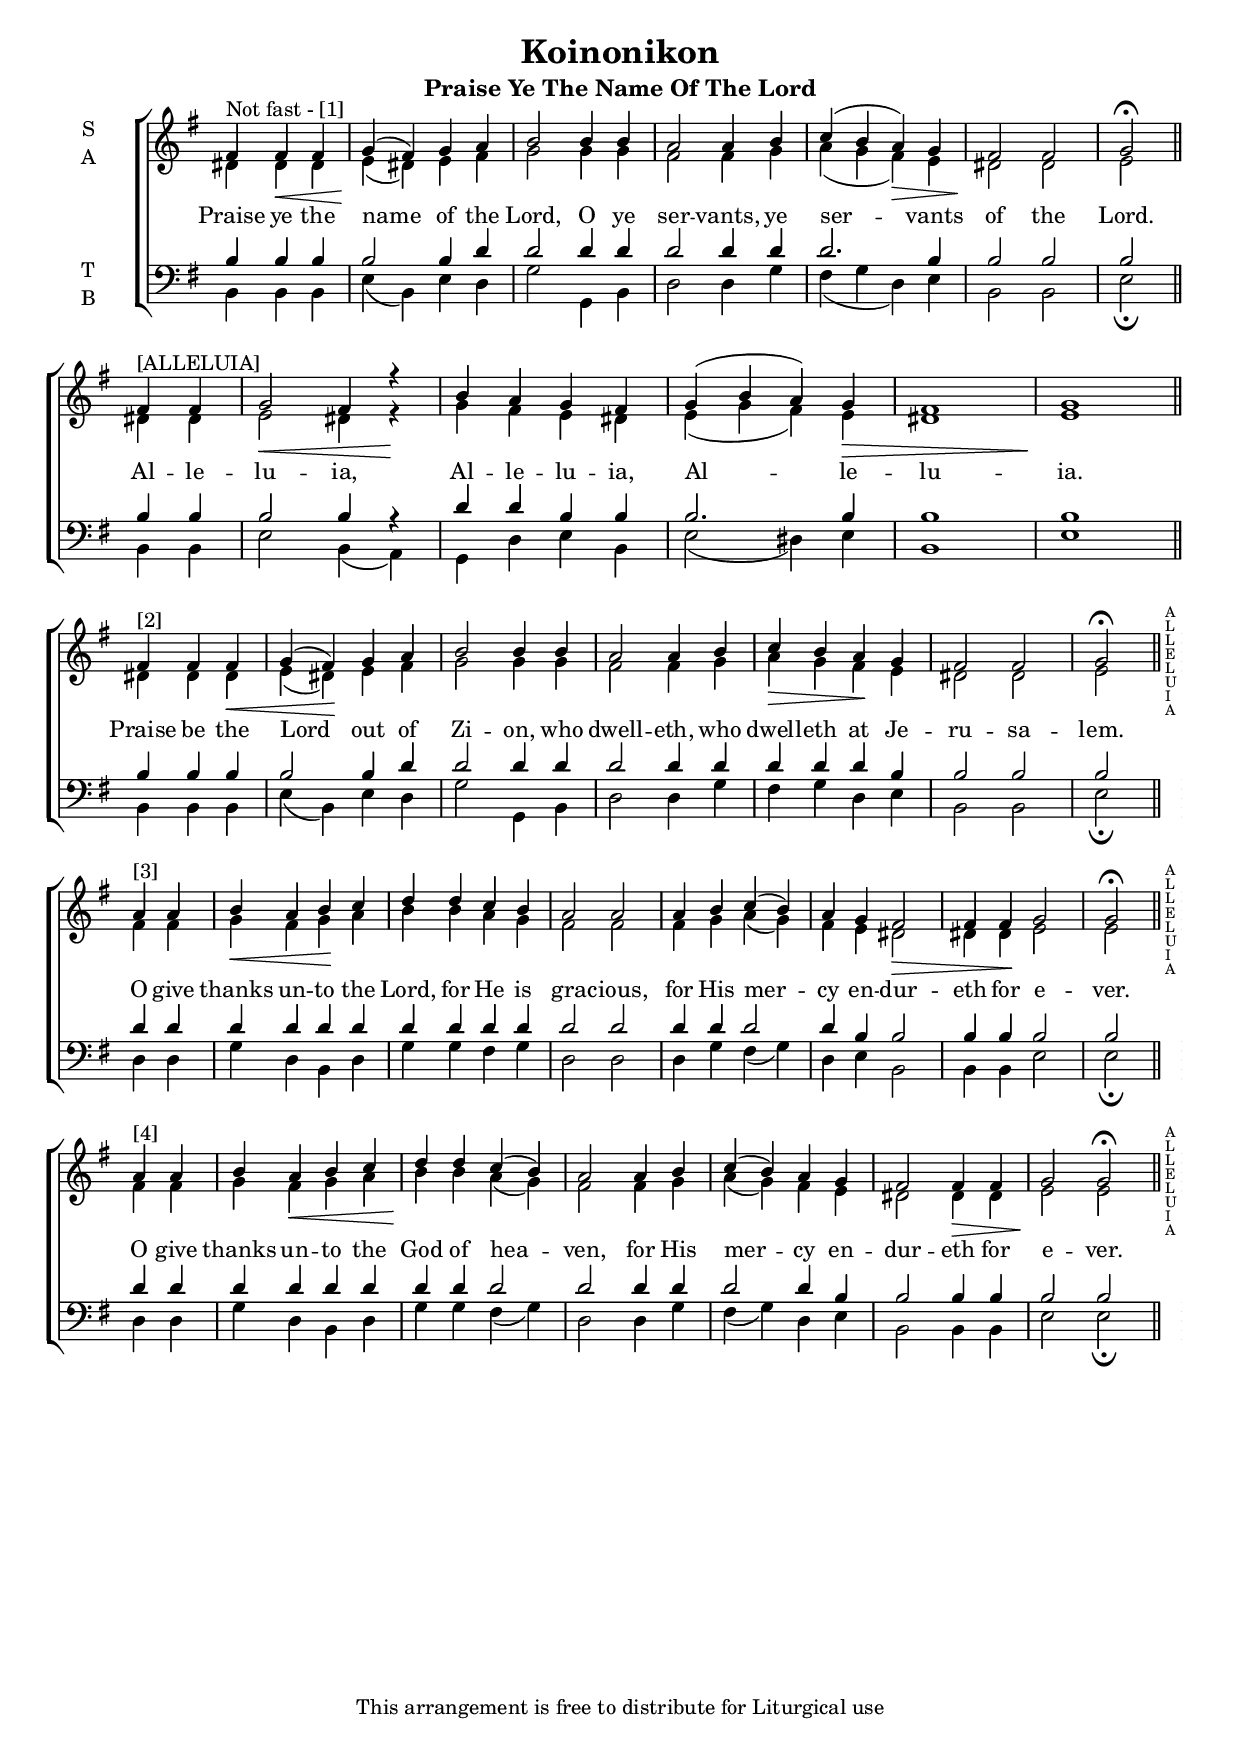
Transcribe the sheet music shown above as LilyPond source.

\version "2.18.2"
\header {
  title = "Koinonikon"
  subtitle = "Praise Ye The Name Of The Lord"
  subsubtitle = ""
  composer = ""
  arranger = ""
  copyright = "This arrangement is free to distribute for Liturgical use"
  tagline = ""
}

\version "2.18.2"

#(set-global-staff-size 18)
barlineMarkup = \markup {
  \whiteout
  \pad-around #0.5
  \vcenter
  \teeny \column { " "
                   "A" \vspace#-0.5
                   "L" \vspace#-0.5
                   "L" \vspace#-0.5
                   "E" \vspace#-0.5
                   "L" \vspace#-0.5
                   "U" \vspace#-0.5
                   "I" \vspace#-0.5
                   "A" }
}

customBarLine = {
  \once \override Staff.BarLine #'stencil =
  #(lambda (grob)
     (ly:stencil-combine-at-edge
       (ly:bar-line::print grob)
       X RIGHT
       (grob-interpret-markup grob barlineMarkup)
       0
     )
   )
}

barlineMarkupBass = \markup {
  \whiteout
  \pad-around #0.5
  \vcenter
  \teeny \column { "   " "   " "   " }
}

customBarLineBass = {
  \once \override Staff.BarLine #'stencil =
  #(lambda (grob)
     (ly:stencil-combine-at-edge
       (ly:bar-line::print grob)
       X RIGHT
       (grob-interpret-markup grob barlineMarkupBass)
       0
     )
   )
}


global = {
  \time 4/4 % Not used, Time_signature_engraver is removed from layout
  \key g \major
}

lyrictxt = \lyricmode {
  Praise ye the name    of the Lord, O ye ser -- vants, ye ser -- vants of   the Lord.
  Al -- le -- lu -- ia,      Al -- le -- lu -- ia,  Al --   le -- lu -- ia.
  Praise be the Lord out of Zi -- on, who dwell -- eth, who dwell -- eth at Je -- ru -- sa -- lem.
  O give thanks un -- to the Lord, for He is gra -- cious, for His mer -- cy en -- dur -- eth for e -- ver.
  O give thanks un -- to the God of hea -- ven, for His mer -- cy en -- dur -- eth for e -- ver. }
soprano = \relative g' { \global \override Score.BarLine.layer = 1 \partial 2.
  fis4^"Not fast - [1]"  fis\< fis g(\! fis) g a b2 b4 b a2 a4 b c( b a\>) g fis2\! fis \set Timing.measureLength = #(ly:make-moment 2/4)
                                                                                 g\fermata \bar"||" \break
  fis4^"[ALLELUIA]" fis \set Timing.measureLength = #(ly:make-moment 4/4)
                        g2\< fis4 r4\! b a g fis g( b a) g\> fis1 g1\! \bar"||" \break
  \set Timing.measureLength = #(ly:make-moment 3/4)
  fis4^"[2]"  fis fis\< \set Timing.measureLength = #(ly:make-moment 4/4)
                      g( fis)\! g a b2 b4 b a2 a4 b c\> b a\! g fis2 fis \set Timing.measureLength = #(ly:make-moment 2/4)
                                                                    g\fermata  \bar"||" \customBarLine \break
  \set Timing.measureLength = #(ly:make-moment 2/4)
  a4^"[3]" a \set Timing.measureLength = #(ly:make-moment 4/4)
             b\< a b\! c d d c b a2 a a4 b c( b) a g fis2\> fis4 fis\! g2 \set Timing.measureLength = #(ly:make-moment 2/4)
                                                                  g\fermata \bar"||" \customBarLine  \break
  \set Timing.measureLength = #(ly:make-moment 2/4)
  a4^"[4]" a \set Timing.measureLength = #(ly:make-moment 4/4)
             b a\< b c d\! d c( b) a2 a4 b c( b) a g fis2 fis4\> fis g2\! \set Timing.measureLength = #(ly:make-moment 2/4)
                                                                  g\fermata  \bar "||" \customBarLine
}
alto = \relative c' { \global
  dis4 dis dis e( dis) e fis g2 g4 g fis2 fis4 g a( g fis) e dis2 dis e
  dis4 dis e2 dis4 r4 g fis e dis e( g fis) e dis1 e
  dis4 dis dis e( dis) e fis g2 g4 g fis2 fis4 g a  g fis e dis2 dis e
  fis4 fis g fis g a b b a g fis2 fis fis4 g a( g) fis e dis2 dis4 dis e2 e
  fis4 fis g fis g a b b a( g) fis2 fis4 g a( g) fis e dis2 dis4 dis e2 e
}
tenor = \relative c' { \global
  b4 b b b2 b4 d d2 d4 d d2 d4 d d2. b4 b2 b b
  b4 b b2 b4 r4 d4 d b b b2. b4 b1 b1
  b4 b b b2 b4 d d2 d4 d d2 d4 d d d d b b2 b b
  d4 d d d d d d d d d d2 d d4 d d2 d4 b b2 b4 b b2 b
  d4 d d d d d d d d2 d d4 d d2 d4 b b2 b4 b b2 b
}
bass= \relative c { \global
  b4 b b e( b) e d g2 g,4 b d2 d4 g fis( g d) e b2 b e\fermata
  b4 b e2 b4( a) g d' e b e2( dis4) e b1 e
  b4 b b e( b) e d g2 g,4 b d2 d4 g fis g d e b2 b e\fermata \customBarLineBass
  d4 d g d b d g g fis g d2 d d4 g fis( g) d e b2 b4 b e2 e\fermata \customBarLineBass
  d4 d g d b d g g fis( g) d2 d4 g fis( g) d e b2 b4 b e2 e\fermata \customBarLineBass
}


\score {
  \new ChoirStaff <<
    \new Staff \with {
      midiInstrument = "choir aahs"
      instrumentName = \markup \center-column { S A }
    } <<
      \new Voice = "soprano" { \voiceOne \soprano }
      \new Voice = "alto" { \voiceTwo \alto }
    >>
    \new Lyrics \with {
      \override VerticalAxisGroup #'staff-affinity = #CENTER
    } \lyricsto "soprano" { \lyrictxt}

    \new Staff \with {
      midiInstrument = "choir aahs"
      instrumentName = \markup \center-column { T B }
    } <<
      \clef bass
      \new Voice = "tenor" { \voiceOne \tenor }
      \new Voice = "bass" { \voiceTwo \bass }
    >>
  >>

  \layout {
    \context {
      \Staff
      \remove "Time_signature_engraver"
    }
    \context {
      \Score
      \omit BarNumber
    }
  }
  \midi { \tempo 4 = 200
          \context {
            \Voice
            \remove "Dynamic_performer"
    }
  }
}



